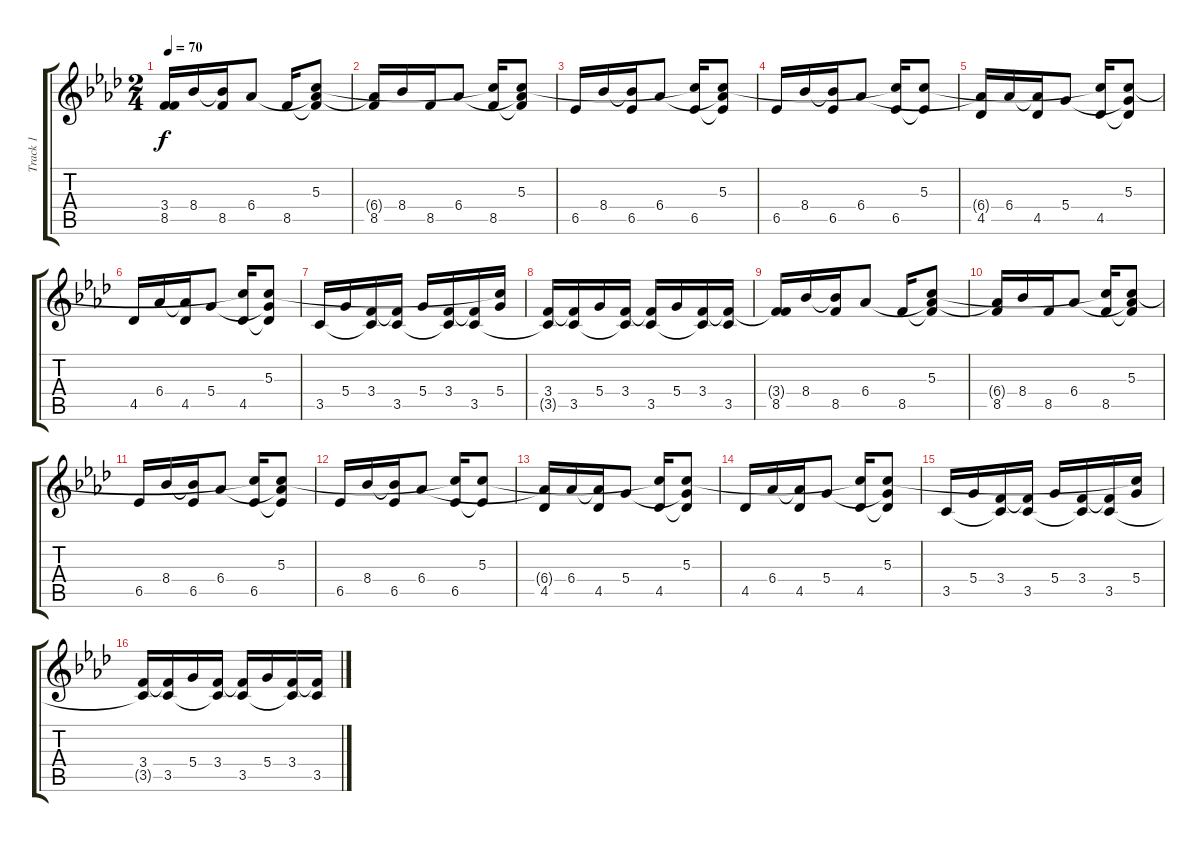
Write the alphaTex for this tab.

\track ("Track 1" "Track 1") {instrument acousticguitarsteel}
\staff {score tabs}
\tuning (E4 B3 G3 D3 A2 E2) {hide}
\ts (2 4)
\tempo 70
\clef g2
\ks fminor
(3.4{t} 8.5).16{dy f} 8.4.16 (8.4{t} 8.5).16 6.4.8 8.5.16 (5.3 6.4{t} 8.5{t}).8 |
(6.4{t} 8.5).16 8.4.16 8.5.16 6.4.8 (5.3{t} 8.5).16 (5.3 6.4{t} 8.5{t}).8 |
6.5.16 8.4.16 (8.4{t} 6.5).16 6.4.8 (5.3{t} 6.5).16 (5.3 6.4{t} 6.5{t}).8 |
6.5.16 8.4.16 (8.4{t} 6.5).16 6.4.8 (5.3{t} 6.5).16 (5.3 6.5{t}).8 |
(6.4{t} 4.5).16 6.4.16 (6.4{t} 4.5).16 5.4.8 (5.3{t} 4.5).16 (5.3 5.4{t} 4.5{t}).8 |
4.5.16 6.4.16 (6.4{t} 4.5).16 5.4.8 (5.3{t} 4.5).16 (5.3 5.4{t} 4.5{t}).8 |
3.5.16 5.4.16 (3.4 3.5{t}).16 (3.4{t} 3.5).16 5.4.16 (3.4 3.5{t}).16 (3.4{t} 3.5).16 (5.3{t} 5.4).16 |
(3.4 3.5{t}).16 (3.4{t} 3.5).16 5.4.16 (3.4 3.5{t}).16 (3.4{t} 3.5).16 5.4.16 (3.4 3.5{t}).16 (3.4{t} 3.5).16 |
(3.4{t} 8.5).16 8.4.16 (8.4{t} 8.5).16 6.4.8 8.5.16 (5.3 6.4{t} 8.5{t}).8 |
(6.4{t} 8.5).16 8.4.16 8.5.16 6.4.8 (5.3{t} 8.5).16 (5.3 6.4{t} 8.5{t}).8 |
6.5.16 8.4.16 (8.4{t} 6.5).16 6.4.8 (5.3{t} 6.5).16 (5.3 6.4{t} 6.5{t}).8 |
6.5.16 8.4.16 (8.4{t} 6.5).16 6.4.8 (5.3{t} 6.5).16 (5.3 6.5{t}).8 |
(6.4{t} 4.5).16 6.4.16 (6.4{t} 4.5).16 5.4.8 (5.3{t} 4.5).16 (5.3 5.4{t} 4.5{t}).8 |
4.5.16 6.4.16 (6.4{t} 4.5).16 5.4.8 (5.3{t} 4.5).16 (5.3 5.4{t} 4.5{t}).8 |
3.5.16 5.4.16 (3.4 3.5{t}).16 (3.4{t} 3.5).16 5.4.16 (3.4 3.5{t}).16 (3.4{t} 3.5).16 (5.3{t} 5.4).16 |
(3.4 3.5{t}).16 (3.4{t} 3.5).16 5.4.16 (3.4 3.5{t}).16 (3.4{t} 3.5).16 5.4.16 (3.4 3.5{t}).16 (3.4{t} 3.5).16
